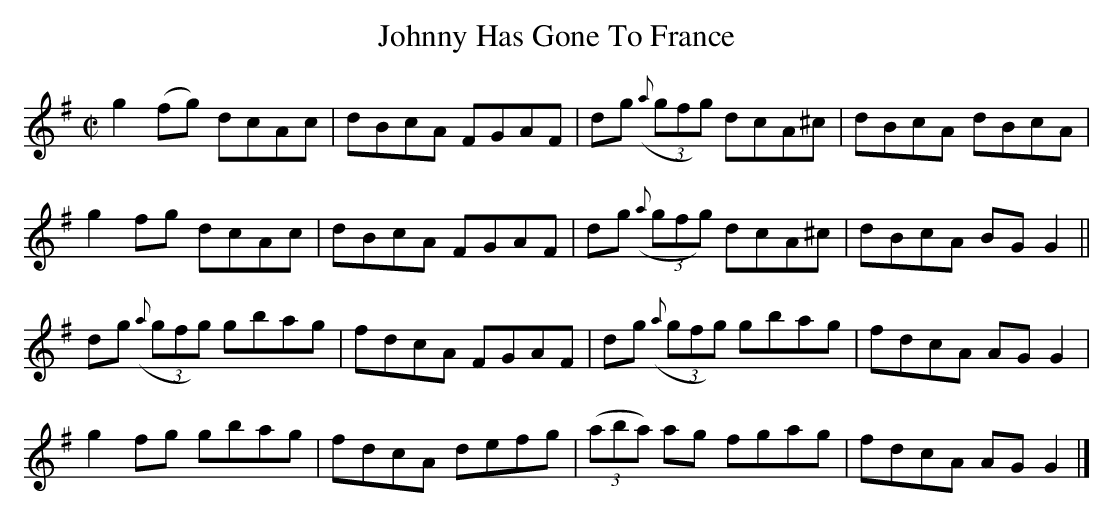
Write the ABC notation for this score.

X:1
T: Johnny Has Gone To France
M: C|
L: 1/8
K: G
g2 (fg)       dcAc | dBcA FGAF | dg ((3{a}gfg) dcA^c | dBcA dBcA  |
g2  fg        dcAc | dBcA FGAF | dg ((3{a}gfg) dcA^c | dBcA BG G2 ||
dg ((3{a}gfg) gbag | fdcA FGAF | dg ((3{a}gfg) gbag  | fdcA AG G2 |
g2  fg        gbag | fdcA defg | ((3aba) ag    fgag  | fdcA AG G2 |]
